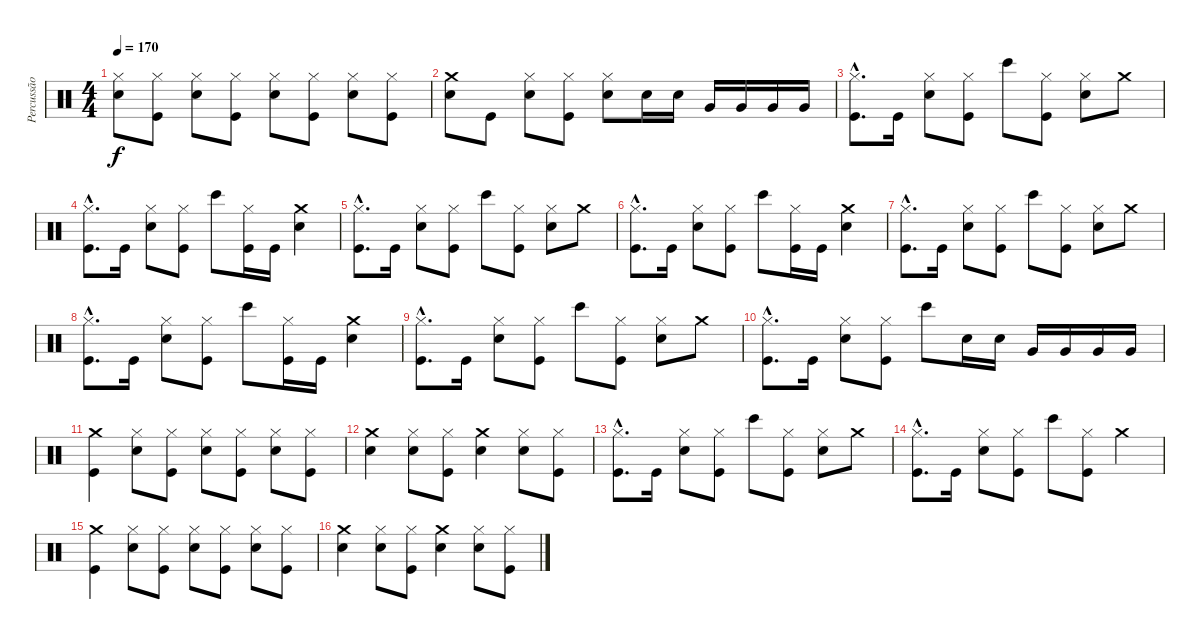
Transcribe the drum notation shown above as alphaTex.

\track ("Percussão" "Percussão") {instrument percussion}
\staff {score}
\articulation defaults
\ts (4 4)
\tempo 170
\clef neutral
\ks c
("Hi-Hat (closed)" "Snare (hit) 2").8{dy f} ("Hi-Hat (closed)" "Kick (hit)").8 ("Hi-Hat (closed)" "Snare (hit) 2").8 ("Hi-Hat (closed)" "Kick (hit)").8 ("Hi-Hat (closed)" "Snare (hit) 2").8 ("Hi-Hat (closed)" "Kick (hit)").8 ("Hi-Hat (closed)" "Snare (hit) 2").8 ("Hi-Hat (closed)" "Kick (hit)").8 |
("Crash medium (hit)" "Snare (hit) 2").8 "Kick (hit)".8 ("Hi-Hat (closed)" "Snare (hit) 2").8 ("Hi-Hat (closed)" "Kick (hit)").8 ("Hi-Hat (closed)" "Snare (hit) 2").8 "Snare (hit) 2".16 "Snare (hit) 2".16 "Very Low Tom (hit)".16 "Very Low Tom (hit)".16 "Very Low Tom (hit)".16 "Very Low Tom (hit)".16 |
("Hi-Hat (closed)"{hac} "Kick (hit)"{hac}).8{d} "Kick (hit)".16 ("Hi-Hat (closed)" "Snare (hit) 2").8 ("Hi-Hat (closed)" "Kick (hit)").8 "Bongo High (hit)".8 ("Hi-Hat (closed)" "Kick (hit)").8 ("Hi-Hat (closed)" "Snare (hit) 2").8 "Crash medium (hit)".8 |
("Hi-Hat (closed)"{hac} "Kick (hit)"{hac}).8{d} "Kick (hit)".16 ("Hi-Hat (closed)" "Snare (hit) 2").8 ("Hi-Hat (closed)" "Kick (hit)").8 "Bongo High (hit)".8 ("Hi-Hat (closed)" "Kick (hit)").16 "Kick (hit)".16 ("Crash medium (hit)" "Snare (hit) 2").4 |
("Hi-Hat (closed)"{hac} "Kick (hit)"{hac}).8{d} "Kick (hit)".16 ("Hi-Hat (closed)" "Snare (hit) 2").8 ("Hi-Hat (closed)" "Kick (hit)").8 "Bongo High (hit)".8 ("Hi-Hat (closed)" "Kick (hit)").8 ("Hi-Hat (closed)" "Snare (hit) 2").8 "Crash medium (hit)".8 |
("Hi-Hat (closed)"{hac} "Kick (hit)"{hac}).8{d} "Kick (hit)".16 ("Hi-Hat (closed)" "Snare (hit) 2").8 ("Hi-Hat (closed)" "Kick (hit)").8 "Bongo High (hit)".8 ("Hi-Hat (closed)" "Kick (hit)").16 "Kick (hit)".16 ("Crash medium (hit)" "Snare (hit) 2").4 |
("Hi-Hat (closed)"{hac} "Kick (hit)"{hac}).8{d} "Kick (hit)".16 ("Hi-Hat (closed)" "Snare (hit) 2").8 ("Hi-Hat (closed)" "Kick (hit)").8 "Bongo High (hit)".8 ("Hi-Hat (closed)" "Kick (hit)").8 ("Hi-Hat (closed)" "Snare (hit) 2").8 "Crash medium (hit)".8 |
("Hi-Hat (closed)"{hac} "Kick (hit)"{hac}).8{d} "Kick (hit)".16 ("Hi-Hat (closed)" "Snare (hit) 2").8 ("Hi-Hat (closed)" "Kick (hit)").8 "Bongo High (hit)".8 ("Hi-Hat (closed)" "Kick (hit)").16 "Kick (hit)".16 ("Crash medium (hit)" "Snare (hit) 2").4 |
("Hi-Hat (closed)"{hac} "Kick (hit)"{hac}).8{d} "Kick (hit)".16 ("Hi-Hat (closed)" "Snare (hit) 2").8 ("Hi-Hat (closed)" "Kick (hit)").8 "Bongo High (hit)".8 ("Hi-Hat (closed)" "Kick (hit)").8 ("Hi-Hat (closed)" "Snare (hit) 2").8 "Crash medium (hit)".8 |
("Hi-Hat (closed)"{hac} "Kick (hit)"{hac}).8{d} "Kick (hit)".16 ("Hi-Hat (closed)" "Snare (hit) 2").8 ("Hi-Hat (closed)" "Kick (hit)").8 "Bongo High (hit)".8 "Snare (hit) 2".16 "Snare (hit) 2".16 "Very Low Tom (hit)".16 "Very Low Tom (hit)".16 "Very Low Tom (hit)".16 "Very Low Tom (hit)".16 |
("Crash medium (hit)" "Kick (hit)").4 ("Hi-Hat (closed)" "Snare (hit) 2").8 ("Hi-Hat (closed)" "Kick (hit)").8 ("Hi-Hat (closed)" "Snare (hit) 2").8 ("Hi-Hat (closed)" "Kick (hit)").8 ("Hi-Hat (closed)" "Snare (hit) 2").8 ("Hi-Hat (closed)" "Kick (hit)").8 |
("Crash medium (hit)" "Snare (hit) 2").4 ("Hi-Hat (closed)" "Snare (hit) 2").8 ("Hi-Hat (closed)" "Kick (hit)").8 ("Crash medium (hit)" "Snare (hit) 2").4 ("Hi-Hat (closed)" "Snare (hit) 2").8 ("Hi-Hat (closed)" "Kick (hit)").8 |
("Hi-Hat (closed)"{hac} "Kick (hit)"{hac}).8{d} "Kick (hit)".16 ("Hi-Hat (closed)" "Snare (hit) 2").8 ("Hi-Hat (closed)" "Kick (hit)").8 "Bongo High (hit)".8 ("Hi-Hat (closed)" "Kick (hit)").8 ("Hi-Hat (closed)" "Snare (hit) 2").8 "Crash medium (hit)".8 |
("Hi-Hat (closed)"{hac} "Kick (hit)"{hac}).8{d} "Kick (hit)".16 ("Hi-Hat (closed)" "Snare (hit) 2").8 ("Hi-Hat (closed)" "Kick (hit)").8 "Bongo High (hit)".8 ("Hi-Hat (closed)" "Kick (hit)").8 "Crash medium (hit)".4 |
("Crash medium (hit)" "Kick (hit)").4 ("Hi-Hat (closed)" "Snare (hit) 2").8 ("Hi-Hat (closed)" "Kick (hit)").8 ("Hi-Hat (closed)" "Snare (hit) 2").8 ("Hi-Hat (closed)" "Kick (hit)").8 ("Hi-Hat (closed)" "Snare (hit) 2").8 ("Hi-Hat (closed)" "Kick (hit)").8 |
("Crash medium (hit)" "Snare (hit) 2").4 ("Hi-Hat (closed)" "Snare (hit) 2").8 ("Hi-Hat (closed)" "Kick (hit)").8 ("Crash medium (hit)" "Snare (hit) 2").4 ("Hi-Hat (closed)" "Snare (hit) 2").8 ("Hi-Hat (closed)" "Kick (hit)").8
